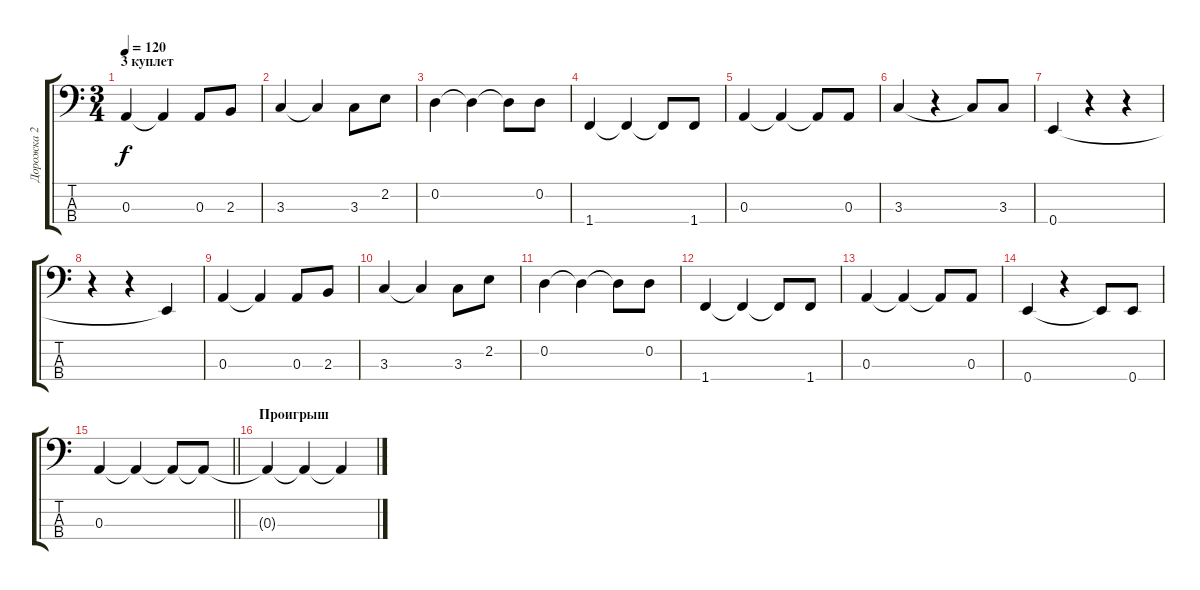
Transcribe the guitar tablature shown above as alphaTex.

\track ("Дорожка 2" "Дорожка 2") {instrument electricbassfinger}
\staff {score tabs}
\tuning (G2 D2 A1 E1) {hide}
\ts (3 4)
\section ("" "3 куплет")
\tempo 120
\clef f4
\ks c
0.3.4{dy f} 0.3{t}.4 0.3.8 2.3.8 |
3.3.4 3.3{t}.4 3.3.8 2.2.8 |
0.2.4 0.2{t}.4 0.2{t}.8 0.2.8 |
1.4.4 1.4{t}.4 1.4{t}.8 1.4.8 |
0.3.4 0.3{t}.4 0.3{t}.8 0.3.8 |
3.3.4 r.4 3.3{t}.8 3.3.8 |
0.4.4 r.4 r.4 |
r.4 r.4 0.4{t}.4 |
0.3.4 0.3{t}.4 0.3.8 2.3.8 |
3.3.4 3.3{t}.4 3.3.8 2.2.8 |
0.2.4 0.2{t}.4 0.2{t}.8 0.2.8 |
1.4.4 1.4{t}.4 1.4{t}.8 1.4.8 |
0.3.4 0.3{t}.4 0.3{t}.8 0.3.8 |
0.4.4 r.4 0.4{t}.8 0.4.8 |
\barLineRight lightlight
0.3.4 0.3{t}.4 0.3{t}.8 0.3{t}.8 |
\section ("" "Проигрыш")
0.3{t}.4 0.3{t}.4 0.3{t}.4
